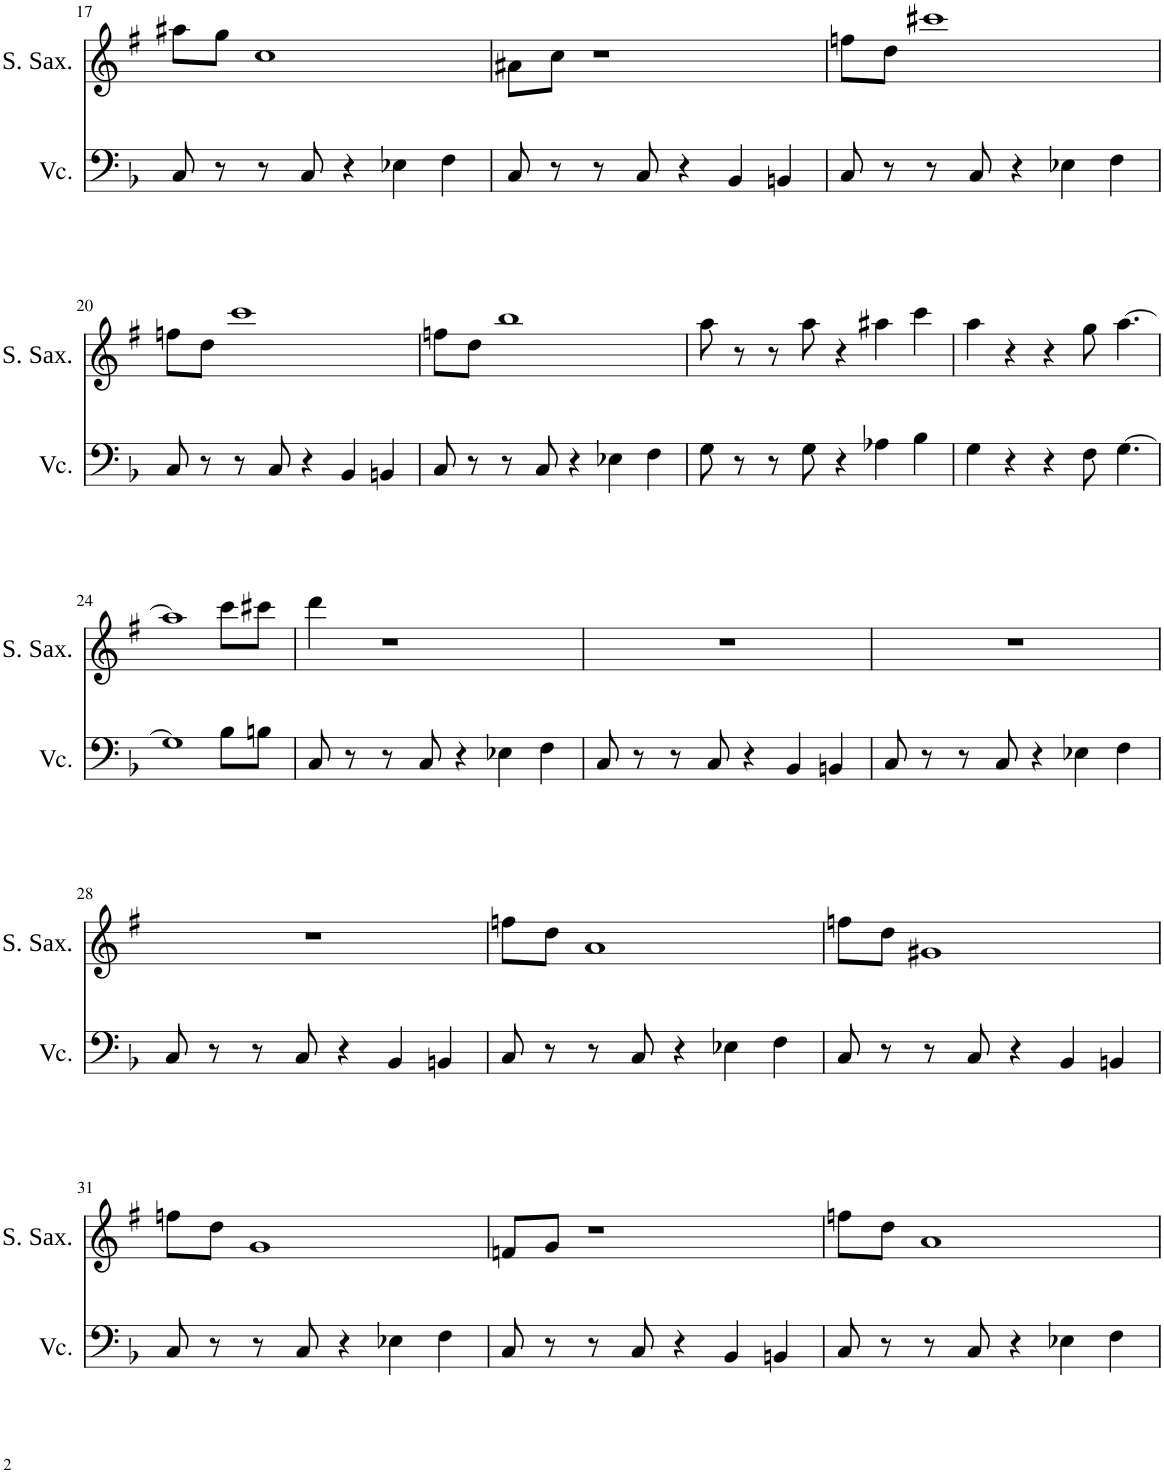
**kern	**kern
*part2	*part1
*staff2	*staff1
*I"Violoncello	*I"Soprano Saxophone
*I'Vc.	*I'S. Sax.
!!LO:PB:g=z
*clefF4	*clefG2
*	*Trd1c2
*k[b-]	*k[f#]
*M5/4	*M5/4
=17	=17
8C/	8aa#X\L
8r	8gg\J
8r	1cc
8C/	.
4r	.
4E-X\	.
4F\	.
=18	=18
8C/	8a#X\L
8r	8cc\J
8r	1r
8C/	.
4r	.
4BB-/	.
4BBn/	.
=19	=19
8C/	8ffn\L
8r	8dd\J
8r	1ccc#X
8C/	.
4r	.
4E-X\	.
4F\	.
!!LO:LB:g=z
=20	=20
8C/	8ffn\L
8r	8dd\J
8r	1ccc
8C/	.
4r	.
4BB-/	.
4BBn/	.
=21	=21
8C/	8ffn\L
8r	8dd\J
8r	1bb
8C/	.
4r	.
4E-X\	.
4F\	.
=22	=22
8G\	8aa\
8r	8r
8r	8r
8G\	8aa\
4r	4r
4A-X\	4aa#X\
4B-\	4ccc\
=23	=23
4G\	4aa\
4r	4r
4r	4r
8F\	8gg\
[4.G\	[4.aa\
!!LO:LB:g=z
=24	=24
1G]	1aa]
8B-\L	8ccc\L
8Bn\J	8ccc#X\J
=25	=25
8C/	4ddd\
8r	.
8r	1r
8C/	.
4r	.
4E-X\	.
4F\	.
=26	=26
8C/	4%5r
8r	.
8r	.
8C/	.
4r	.
4BB-/	.
4BBn/	.
=27	=27
8C/	4%5r
8r	.
8r	.
8C/	.
4r	.
4E-X\	.
4F\	.
!!LO:LB:g=z
=28	=28
8C/	4%5r
8r	.
8r	.
8C/	.
4r	.
4BB-/	.
4BBn/	.
=29	=29
8C/	8ffn\L
8r	8dd\J
8r	1a
8C/	.
4r	.
4E-X\	.
4F\	.
=30	=30
8C/	8ffn\L
8r	8dd\J
8r	1g#X
8C/	.
4r	.
4BB-/	.
4BBn/	.
!!LO:LB:g=z
=31	=31
8C/	8ffn\L
8r	8dd\J
8r	1g
8C/	.
4r	.
4E-X\	.
4F\	.
=32	=32
8C/	8fn/L
8r	8g/J
8r	1r
8C/	.
4r	.
4BB-/	.
4BBn/	.
=33	=33
8C/	8ffn\L
8r	8dd\J
8r	1a
8C/	.
4r	.
4E-X\	.
4F\	.
=	=
*-	*-
